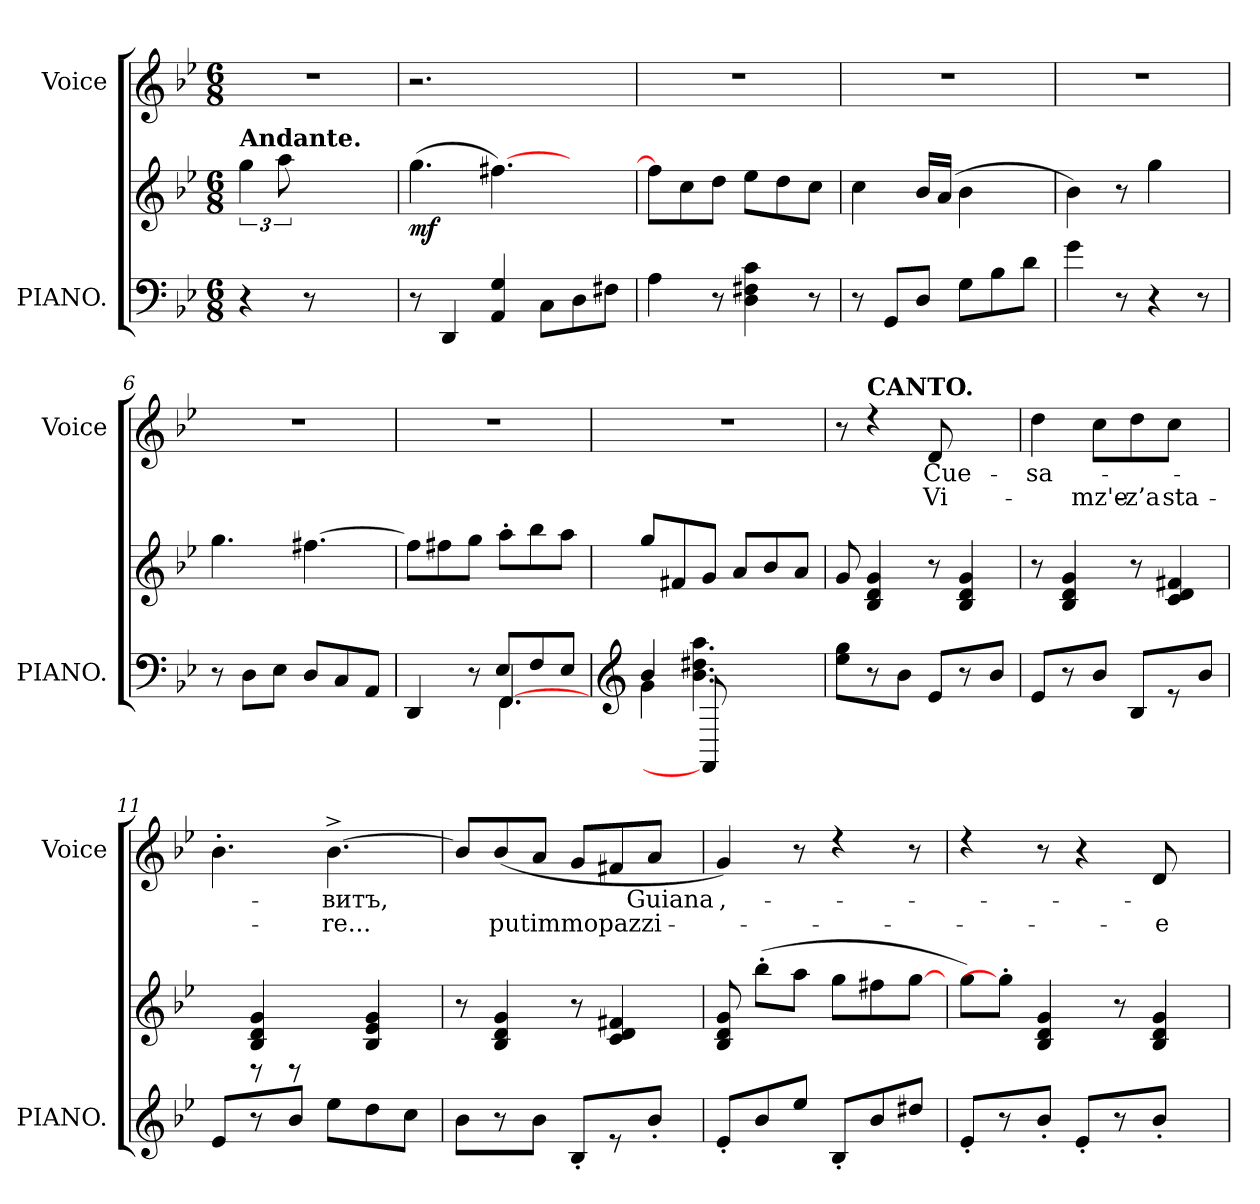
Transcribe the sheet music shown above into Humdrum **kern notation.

**kern	**kern	**dynam	**kern	**text	**text
*part2	*part2	*part2	*part1	*part1	*part1
*staff3	*staff2	*staff2/3	*staff1	*staff1	*staff1
*I"PIANO.	*	*	*I"Voice	*	*
*I'PIANO.	*	*	*I'Voice	*	*
*clefF4	*clefG2	*	*clefG2	*	*
*k[b-e-]	*k[b-e-]	*	*k[b-e-]	*	*
*M6/8	*M6/8	*	*M6/8	*	*
=1	=1	=1	=1	=1	=1
!	!LO:TX:a:B:t=Andante.	!	!	!	!
4r	6gg\	.	2.r	.	.
.	12aa\	.	.	.	.
8r	2ryy	.	.	.	.
4.ryy	.	.	.	.	.
=2	=2	=2	=2	=2	=2
!	!	!LO:DY:b	!	!	!
8r	(>4.gg\	mf	2.r	.	.
4DD/	.	.	.	.	.
4AA/ 4G/	[>4.ff#X\)	.	.	.	.
8C\L	.	.	.	.	.
8D\	4ryy	.	4ryy	.	.
8F#X\J	.	.	.	.	.
=3	=3	=3	=3	=3	=3
4A\	8ff#\L]	.	2.r	.	.
.	8cc\	.	.	.	.
8r	8dd\J	.	.	.	.
4D\ 4F#X\ 4c\	8ee-\L	.	.	.	.
.	8dd\	.	.	.	.
8r	8cc\J	.	.	.	.
=4	=4	=4	=4	=4	=4
8r	4cc\	.	2.r	.	.
8GG/L	.	.	.	.	.
8D/J	16b-/LL	.	.	.	.
.	(>16a/JJ	.	.	.	.
8G\L	4b-\	.	.	.	.
8B-\	.	.	.	.	.
8d\J	8ryy	.	.	.	.
=5	=5	=5	=5	=5	=5
4g\	4b-\)	.	2.r	.	.
8r	8r	.	.	.	.
4r	4gg\	.	.	.	.
8r	8ryy	.	.	.	.
=6	=6	=6	=6	=6	=6
8r	4.gg\	.	2.r	.	.
8D\L	.	.	.	.	.
8E-\J	.	.	.	.	.
8D/L	[>4.ff#X\	.	.	.	.
8C/	.	.	.	.	.
8AA/J	.	.	.	.	.
=7	=7	=7	=7	=7	=7
*^	*	*	*	*	*
*	*^	*	*	*	*	*
4DD/	4.ryy	4.ryy	8ff#\L]	.	2.r	.	.
.	.	.	8ff#X\	.	.	.	.
8r	.	.	8gg\J	.	.	.	.
[4.FF/	8E-/L	4.FF\	8aa'>\L	.	.	.	.
.	8F/	.	8bb-\	.	.	.	.
.	8E-/J	.	8aa\J	.	.	.	.
*v	*v	*v	*	*	*	*	*
!!LO:LB:g=z
=8	=8	=8	=8	=8	=8
*clefG2	*	*	*	*	*
*^	*	*	*	*	*
4b-/	4g\	8gg/L	.	2.rdd	.	.
.	.	8f#X/	.	.	.	.
8FF/]	4.b-\ 4.dd#X\ 4.aa\	8g/J	.	.	.	.
8ryy	.	8a/L	.	.	.	.
4ryy	.	8b-/	.	.	.	.
.	8ryy	8a/J	.	.	.	.
*v	*v	*	*	*	*	*
=9	=9	=9	=9	=9	=9
8ee-\ 8gg\L	8g/	.	8r	.	.
!	!	!	!LO:TX:a:B:t=CANTO.	!	!
8r	4B-/ 4d/ 4g/	.	4rcc	.	.
8b-\J	.	.	.	.	.
!	!	!	!	!LO:LY:b	!LO:LY:b
8e-/L	8r	.	8d/	Cue-	Vi-
8r	4B-/ 4d/ 4g/	.	4ryy	.	.
8b-/J	.	.	.	.	.
=10	=10	=10	=10	=10	=10
!	!	!	!	!LO:LY:b	!
8e-/L	8r	.	4dd\	-sa-	.
8r	4B-/ 4d/ 4g/	.	.	.	.
!	!	!	!	!	!LO:LY:b
8b-/J	.	.	8cc\L	.	mz'e-
!	!	!	!	!	!LO:LY:b
8B-/L	8r	.	8dd\	.	-z’a
!	!	!	!	!	!LO:LY:b
8r	4c/ 4d/ 4f#X/	.	8cc\J	.	sta-
8b-/J	.	.	8ryy	.	.
=11	=11	=11	=11	=11	=11
*	*^	*	*	*	*
*	*	*^	*	*	*	*
8e-/L	8ryy	8ryy	2ryy	.	4.b-'<\	.	.
8r	4B-/ 4d/ 4g/	8r	.	.	.	.	.
8b-/J	.	8r	.	.	.	.	.
!	!	!	!	!	!	!LO:LY:b	!LO:LY:b
8ee-\L	4.ryy	4.ryy	.	.	[>4.b-^>\	витъ,	-re...
8dd\	.	.	4B-/ 4e-/ 4g/	.	.	.	.
8cc\J	.	.	.	.	.	.	.
*	*v	*v	*v	*	*	*	*
=12	=12	=12	=12	=12	=12
!	!	!	!	!	!LO:LY:b
8b-\L	8r	.	8b-/L]	.	.
!	!	!	!	!	!LO:LY:b
8r	4B-/ 4d/ 4g/	.	(>8b-/	.	putimmopazzi-
8b-\J	.	.	8a/J	.	.
8B-'</L	8r	.	8g/L	.	.
8r	4c/ 4d/ 4f#X/	.	8f#X/	.	.
!	!	!	!	!LO:LY:b	!
8b-'</J	.	.	8a/J	Guiana	.
=13	=13	=13	=13	=13	=13
!	!	!	!	!LO:LY:b	!
8e-'</L	8B-/ 8d/ 8g/	.	4g/)	,-	.
8b-/	(>8bb-'>\L	.	.	.	.
8ee-/J	8aa\J	.	8r	.	.
8B-'</L	8gg\L	.	4rcc	.	.
8b-/	8ff#X\	.	.	.	.
8dd#X/J	[8gg\J	.	8r	.	.
=14	=14	=14	=14	=14	=14
8e-'</L	8gg\)	.	4rcc	.	.
8r	8gg'>\J]	.	.	.	.
8b-'</J	4B-/ 4d/ 4g/	.	8r	.	.
8e-'</L	.	.	4r	.	.
8r	8r	.	.	.	.
!	!	!	!	!	!LO:LY:b
8b-'</J	4B-/ 4d/ 4g/	.	8d/	.	e-
8ryy	.	.	8ryy	.	.
=	=	=	=	=	=
*-	*-	*-	*-	*-	*-
